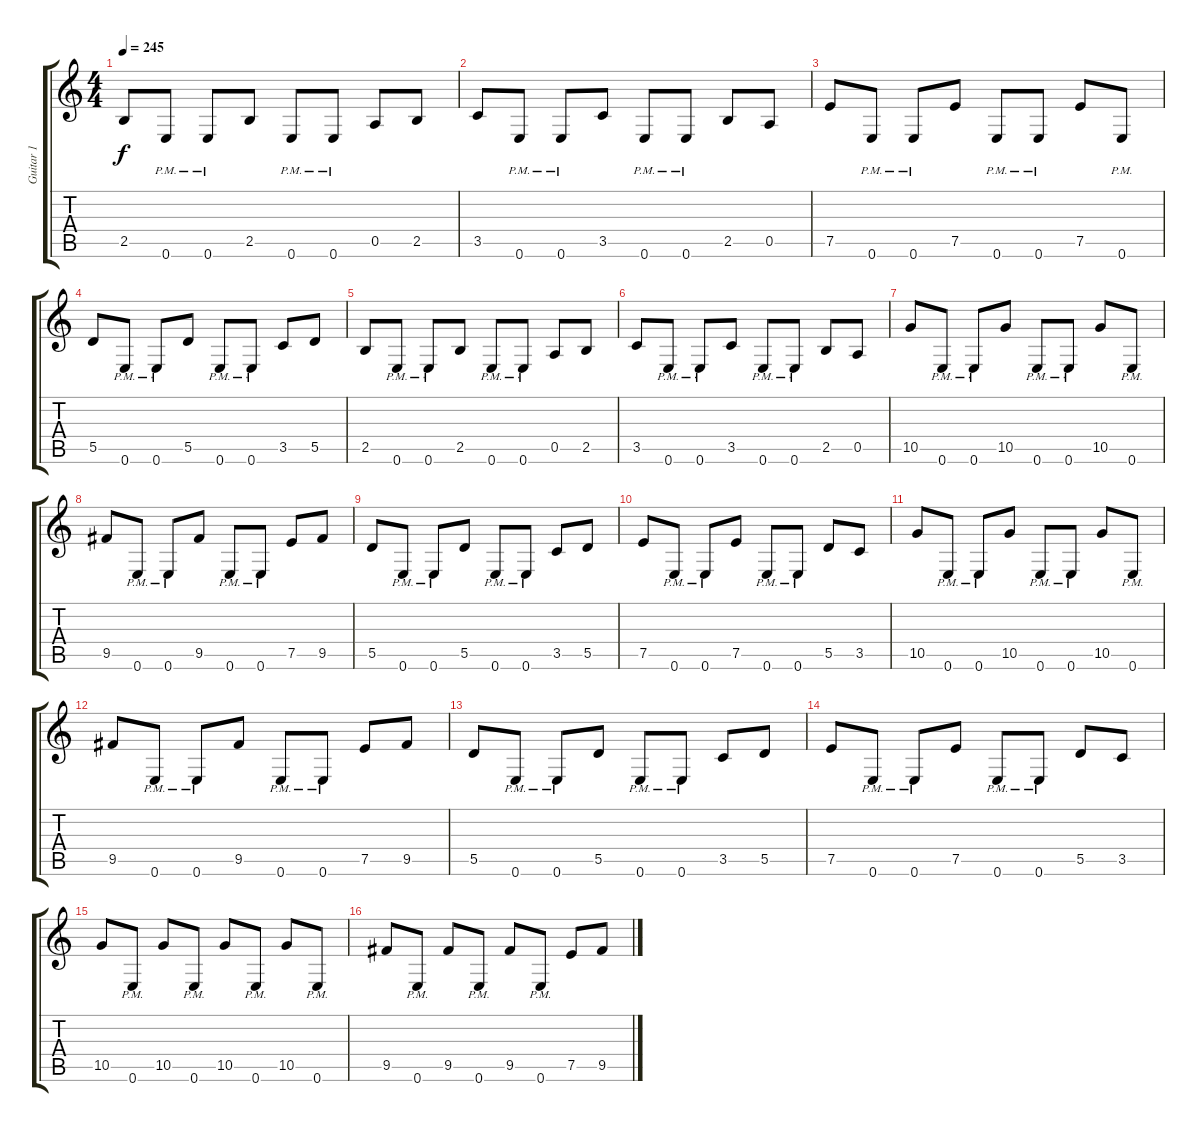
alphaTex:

\track ("Guitar 1" "Guitar 1") {instrument distortionguitar}
\staff {score tabs}
\tuning (E4 B3 G3 D3 A2 E2) {hide}
\ts (4 4)
\tempo 245
\clef g2
\ks c
2.5.8{dy f} 0.6{pm}.8 0.6{pm}.8 2.5.8 0.6{pm}.8 0.6{pm}.8 0.5.8 2.5.8 |
3.5.8 0.6{pm}.8 0.6{pm}.8 3.5.8 0.6{pm}.8 0.6{pm}.8 2.5.8 0.5.8 |
7.5.8 0.6{pm}.8 0.6{pm}.8 7.5.8 0.6{pm}.8 0.6{pm}.8 7.5.8 0.6{pm}.8 |
5.5.8 0.6{pm}.8 0.6{pm}.8 5.5.8 0.6{pm}.8 0.6{pm}.8 3.5.8 5.5.8 |
2.5.8 0.6{pm}.8 0.6{pm}.8 2.5.8 0.6{pm}.8 0.6{pm}.8 0.5.8 2.5.8 |
3.5.8 0.6{pm}.8 0.6{pm}.8 3.5.8 0.6{pm}.8 0.6{pm}.8 2.5.8 0.5.8 |
10.5.8 0.6{pm}.8 0.6{pm}.8 10.5.8 0.6{pm}.8 0.6{pm}.8 10.5.8 0.6{pm}.8 |
9.5.8 0.6{pm}.8 0.6{pm}.8 9.5.8 0.6{pm}.8 0.6{pm}.8 7.5.8 9.5.8 |
5.5.8 0.6{pm}.8 0.6{pm}.8 5.5.8 0.6{pm}.8 0.6{pm}.8 3.5.8 5.5.8 |
7.5.8 0.6{pm}.8 0.6{pm}.8 7.5.8 0.6{pm}.8 0.6{pm}.8 5.5.8 3.5.8 |
10.5.8 0.6{pm}.8 0.6{pm}.8 10.5.8 0.6{pm}.8 0.6{pm}.8 10.5.8 0.6{pm}.8 |
9.5.8 0.6{pm}.8 0.6{pm}.8 9.5.8 0.6{pm}.8 0.6{pm}.8 7.5.8 9.5.8 |
5.5.8 0.6{pm}.8 0.6{pm}.8 5.5.8 0.6{pm}.8 0.6{pm}.8 3.5.8 5.5.8 |
7.5.8 0.6{pm}.8 0.6{pm}.8 7.5.8 0.6{pm}.8 0.6{pm}.8 5.5.8 3.5.8 |
10.5.8 0.6{pm}.8 10.5.8 0.6{pm}.8 10.5.8 0.6{pm}.8 10.5.8 0.6{pm}.8 |
9.5.8 0.6{pm}.8 9.5.8 0.6{pm}.8 9.5.8 0.6{pm}.8 7.5.8 9.5.8
